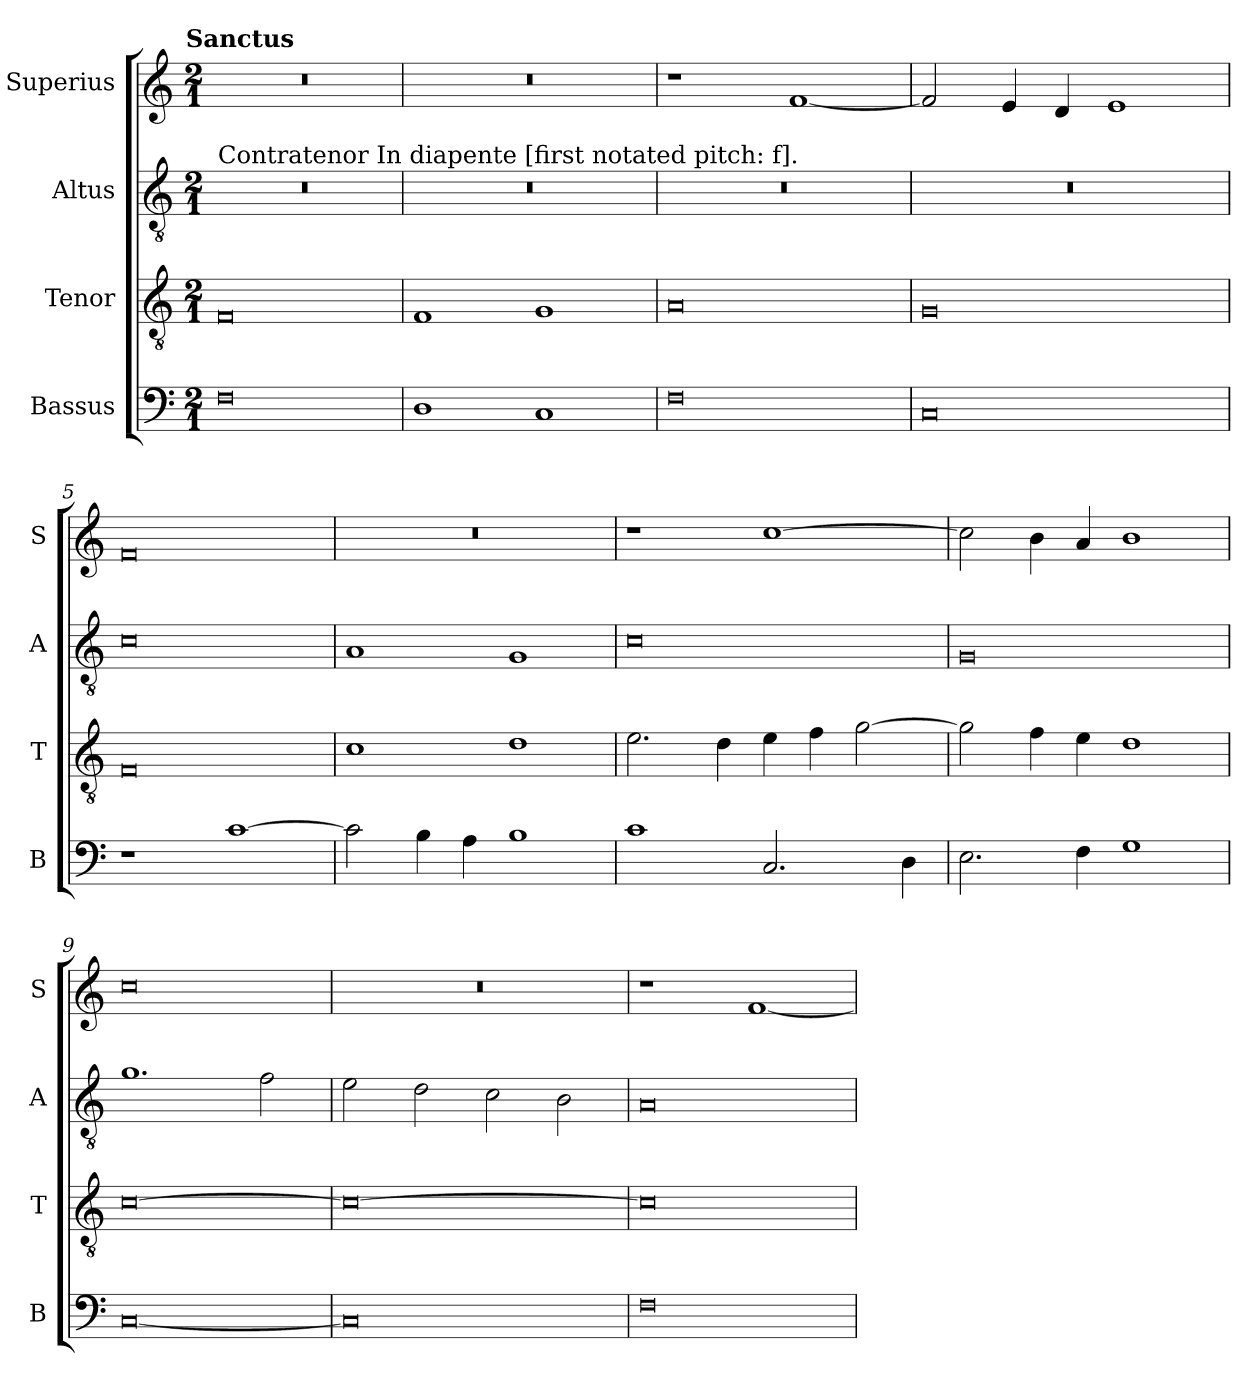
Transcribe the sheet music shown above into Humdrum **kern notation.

**kern	**kern	**kern	**kern
*part4	*part3	*part2	*part1
*staff4	*staff3	*staff2	*staff1
*I"Bassus	*I"Tenor	*I"Altus	*I"Superius
*I'B	*I'T	*I'A	*I'S
*clefF4	*clefGv2	*clefGv2	*clefG2
*k[]	*k[]	*k[]	*k[]
!!LO:TX:omd:t=Sanctus
*M2/1	*M2/1	*M2/1	*M2/1
=1	=1	=1	=1
!	!	!LO:TX:a:t=Contratenor In diapente [first notated pitch&colon; f].	!
0F	0F	0r	0r
=2	=2	=2	=2
1D	1F	0r	0r
1C	1G	.	.
=3	=3	=3	=3
0F	0A	0r	1r
.	.	.	[1f
=4	=4	=4	=4
0C	0G	0r	2f/]
.	.	.	4e/
.	.	.	4d/
.	.	.	1e
=5	=5	=5	=5
1r	0F	0c	0f
[1c	.	.	.
=6	=6	=6	=6
2c\]	1c	1A	0r
4B\	.	.	.
4A\	.	.	.
1B	1d	1G	.
=7	=7	=7	=7
1c	2.e\	0c	1r
.	4d\	.	.
2.C/	4e\	.	[1cc
.	4f\	.	.
.	[2g\	.	.
4D\	.	.	.
=8	=8	=8	=8
2.E\	2g\]	0G	2cc\]
.	4f\	.	4b\
4F\	4e\	.	4a/
1G	1d	.	1b
=9	=9	=9	=9
[0C	[0c	1.g	0cc
.	.	2f\	.
=10	=10	=10	=10
0C]	0c_	2e\	0r
.	.	2d\	.
.	.	2c\	.
.	.	2B\	.
=11	=11	=11	=11
0F	0c]	0A	1r
.	.	.	[1f
=	=	=	=
*-	*-	*-	*-
